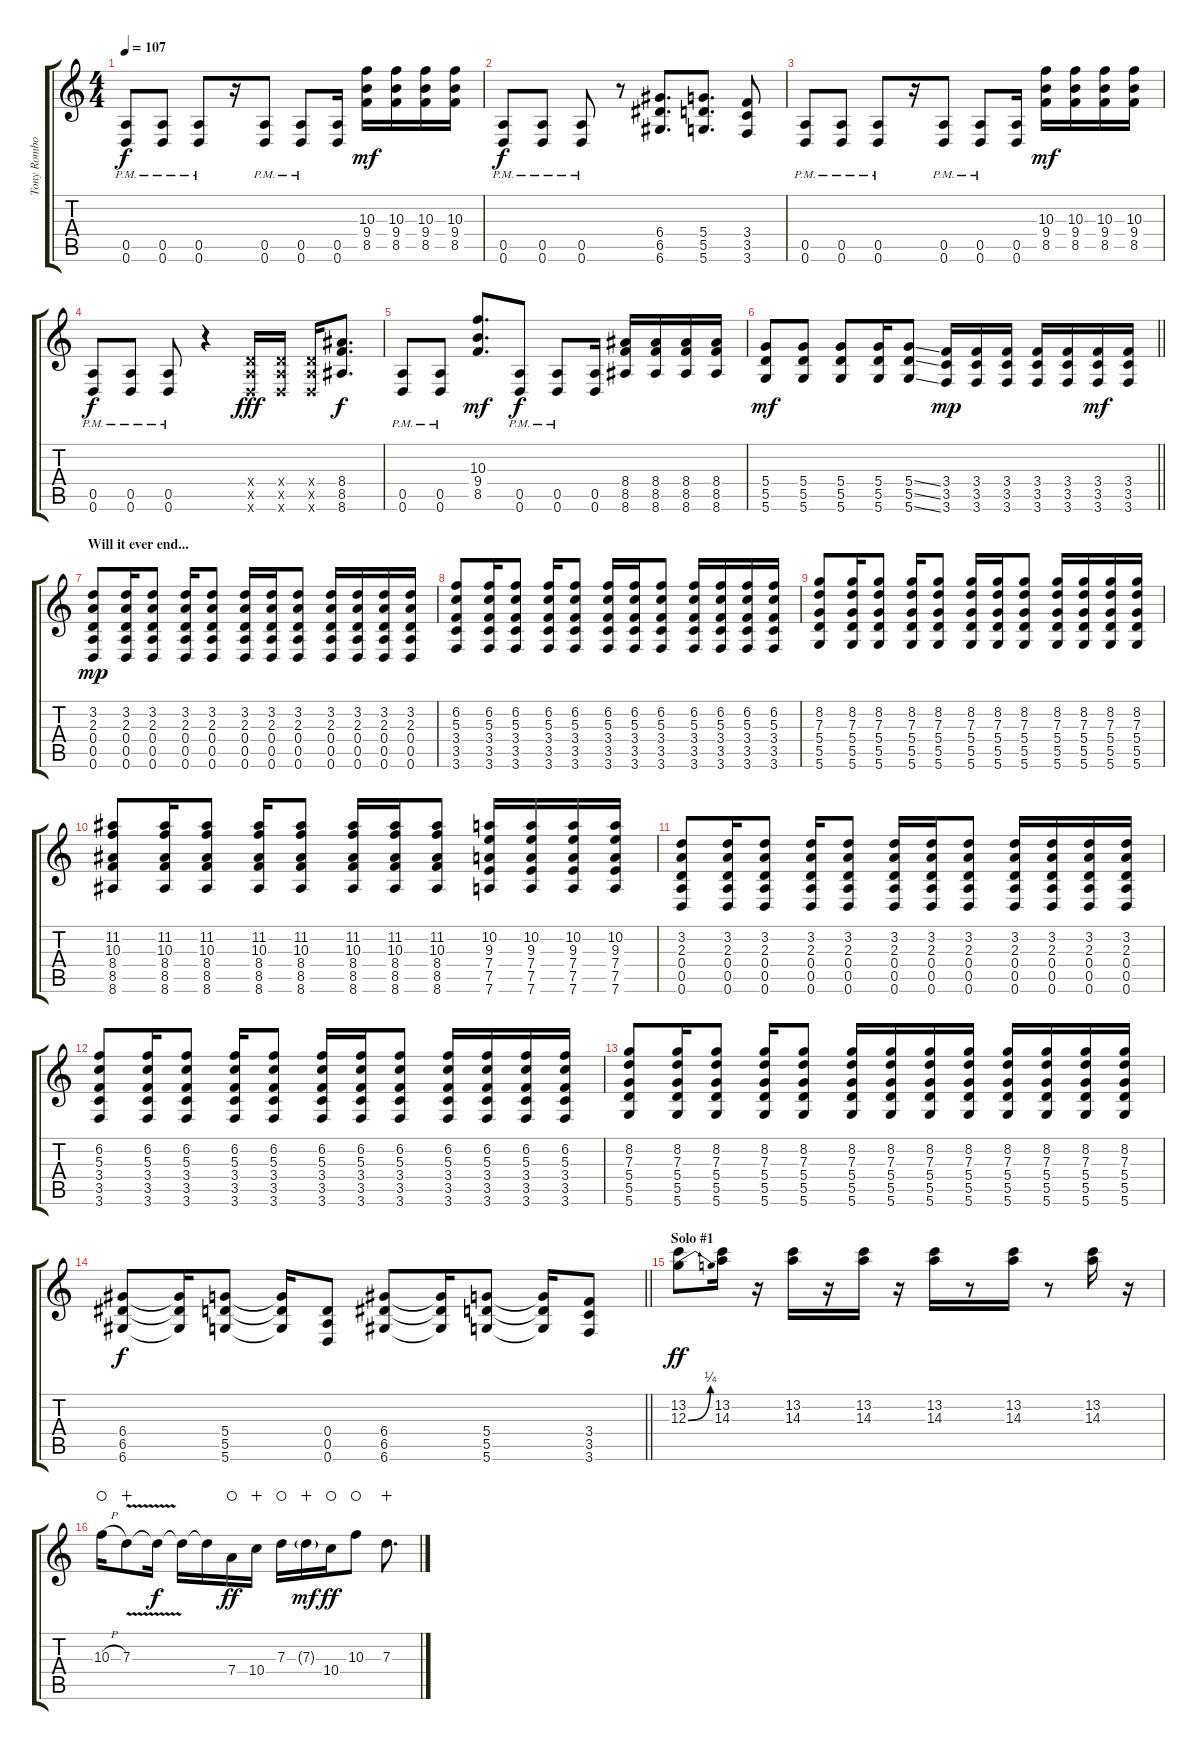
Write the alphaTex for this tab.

\track ("Tony Rombola #1" "Tony Rombo") {instrument distortionguitar}
\staff {score tabs}
\tuning (E4 B3 G3 D3 A2 D2) {hide}
\ts (4 4)
\tempo 107
\clef g2
\ks c
(0.5{pm} 0.6{pm}).8{dy f} (0.5{pm} 0.6{pm}).8 (0.5{pm} 0.6{pm}).8 r.16 (0.5{pm} 0.6{pm}).8 (0.5{pm} 0.6{pm}).8 (0.5 0.6).16 (10.3 9.4 8.5).16{dy mf} (10.3 9.4 8.5).16 (10.3 9.4 8.5).16 (10.3 9.4 8.5).16 |
(0.5{pm} 0.6{pm}).8{dy f} (0.5{pm} 0.6{pm}).8 (0.5{pm} 0.6{pm}).8 r.8 (6.4 6.5 6.6).8{d} (5.4 5.5 5.6).8{d} (3.4 3.5 3.6).8 |
(0.5{pm} 0.6{pm}).8 (0.5{pm} 0.6{pm}).8 (0.5{pm} 0.6{pm}).8 r.16 (0.5{pm} 0.6{pm}).8 (0.5{pm} 0.6{pm}).8 (0.5 0.6).16 (10.3 9.4 8.5).16{dy mf} (10.3 9.4 8.5).16 (10.3 9.4 8.5).16 (10.3 9.4 8.5).16 |
(0.5{pm} 0.6{pm}).8{dy f} (0.5{pm} 0.6{pm}).8 (0.5{pm} 0.6{pm}).8 r.4 (0.4{x} 0.5{x} 0.6{x}).16{dy fff} (0.4{x} 0.5{x} 0.6{x}).16 (0.4{x} 0.5{x} 0.6{x}).16 (8.4 8.5 8.6).8{d dy f} |
(0.5{pm} 0.6{pm}).8 (0.5{pm} 0.6{pm}).8 (10.3 9.4 8.5).8{d dy mf} (0.5{pm} 0.6{pm}).8{dy f} (0.5{pm} 0.6{pm}).8 (0.5 0.6).16 (8.4 8.5 8.6).16 (8.4 8.5 8.6).16 (8.4 8.5 8.6).16 (8.4 8.5 8.6).16 |
\barLineRight lightlight
(5.4 5.5 5.6).8{dy mf} (5.4 5.5 5.6).8 (5.4 5.5 5.6).8 (5.4 5.5 5.6).16 (5.4{ss} 5.5{ss} 5.6{ss}).8 (3.4 3.5 3.6).16{dy mp} (3.4 3.5 3.6).16 (3.4 3.5 3.6).16 (3.4 3.5 3.6).16 (3.4 3.5 3.6).16 (3.4 3.5 3.6).16{dy mf} (3.4 3.5 3.6).16 |
\section ("" "Will it ever end...")
(3.2 2.3 0.4 0.5 0.6).8{dy mp} (3.2 2.3 0.4 0.5 0.6).16 (3.2 2.3 0.4 0.5 0.6).8 (3.2 2.3 0.4 0.5 0.6).16 (3.2 2.3 0.4 0.5 0.6).8 (3.2 2.3 0.4 0.5 0.6).16 (3.2 2.3 0.4 0.5 0.6).16 (3.2 2.3 0.4 0.5 0.6).8 (3.2 2.3 0.4 0.5 0.6).16 (3.2 2.3 0.4 0.5 0.6).16 (3.2 2.3 0.4 0.5 0.6).16 (3.2 2.3 0.4 0.5 0.6).16 |
(6.2 5.3 3.4 3.5 3.6).8 (6.2 5.3 3.4 3.5 3.6).16 (6.2 5.3 3.4 3.5 3.6).8 (6.2 5.3 3.4 3.5 3.6).16 (6.2 5.3 3.4 3.5 3.6).8 (6.2 5.3 3.4 3.5 3.6).16 (6.2 5.3 3.4 3.5 3.6).16 (6.2 5.3 3.4 3.5 3.6).8 (6.2 5.3 3.4 3.5 3.6).16 (6.2 5.3 3.4 3.5 3.6).16 (6.2 5.3 3.4 3.5 3.6).16 (6.2 5.3 3.4 3.5 3.6).16 |
(8.2 7.3 5.4 5.5 5.6).8 (8.2 7.3 5.4 5.5 5.6).16 (8.2 7.3 5.4 5.5 5.6).8 (8.2 7.3 5.4 5.5 5.6).16 (8.2 7.3 5.4 5.5 5.6).8 (8.2 7.3 5.4 5.5 5.6).16 (8.2 7.3 5.4 5.5 5.6).16 (8.2 7.3 5.4 5.5 5.6).8 (8.2 7.3 5.4 5.5 5.6).16 (8.2 7.3 5.4 5.5 5.6).16 (8.2 7.3 5.4 5.5 5.6).16 (8.2 7.3 5.4 5.5 5.6).16 |
(11.2 10.3 8.4 8.5 8.6).8 (11.2 10.3 8.4 8.5 8.6).16 (11.2 10.3 8.4 8.5 8.6).8 (11.2 10.3 8.4 8.5 8.6).16 (11.2 10.3 8.4 8.5 8.6).8 (11.2 10.3 8.4 8.5 8.6).16 (11.2 10.3 8.4 8.5 8.6).16 (11.2 10.3 8.4 8.5 8.6).8 (10.2 9.3 7.4 7.5 7.6).16 (10.2 9.3 7.4 7.5 7.6).16 (10.2 9.3 7.4 7.5 7.6).16 (10.2 9.3 7.4 7.5 7.6).16 |
(3.2 2.3 0.4 0.5 0.6).8 (3.2 2.3 0.4 0.5 0.6).16 (3.2 2.3 0.4 0.5 0.6).8 (3.2 2.3 0.4 0.5 0.6).16 (3.2 2.3 0.4 0.5 0.6).8 (3.2 2.3 0.4 0.5 0.6).16 (3.2 2.3 0.4 0.5 0.6).16 (3.2 2.3 0.4 0.5 0.6).8 (3.2 2.3 0.4 0.5 0.6).16 (3.2 2.3 0.4 0.5 0.6).16 (3.2 2.3 0.4 0.5 0.6).16 (3.2 2.3 0.4 0.5 0.6).16 |
(6.2 5.3 3.4 3.5 3.6).8 (6.2 5.3 3.4 3.5 3.6).16 (6.2 5.3 3.4 3.5 3.6).8 (6.2 5.3 3.4 3.5 3.6).16 (6.2 5.3 3.4 3.5 3.6).8 (6.2 5.3 3.4 3.5 3.6).16 (6.2 5.3 3.4 3.5 3.6).16 (6.2 5.3 3.4 3.5 3.6).8 (6.2 5.3 3.4 3.5 3.6).16 (6.2 5.3 3.4 3.5 3.6).16 (6.2 5.3 3.4 3.5 3.6).16 (6.2 5.3 3.4 3.5 3.6).16 |
(8.2 7.3 5.4 5.5 5.6).8 (8.2 7.3 5.4 5.5 5.6).16 (8.2 7.3 5.4 5.5 5.6).8 (8.2 7.3 5.4 5.5 5.6).16 (8.2 7.3 5.4 5.5 5.6).8 (8.2 7.3 5.4 5.5 5.6).16 (8.2 7.3 5.4 5.5 5.6).16 (8.2 7.3 5.4 5.5 5.6).16 (8.2 7.3 5.4 5.5 5.6).16 (8.2 7.3 5.4 5.5 5.6).16 (8.2 7.3 5.4 5.5 5.6).16 (8.2 7.3 5.4 5.5 5.6).16 (8.2 7.3 5.4 5.5 5.6).16 |
\barLineRight lightlight
(6.4 6.5 6.6).8{dy f} (6.4{t} 6.5{t} 6.6{t}).16 (5.4 5.5 5.6).8 (5.4{t} 5.5{t} 5.6{t}).16 (0.4 0.5 0.6).8 (6.4 6.5 6.6).8 (6.4{t} 6.5{t} 6.6{t}).16 (5.4 5.5 5.6).8 (5.4{t} 5.5{t} 5.6{t}).16 (3.4 3.5 3.6).8 |
\section ("" "Solo #1")
(13.2 12.3{be (bend 0 0 60 1)}).8{dy ff} (13.2 14.3).16 r.16 (13.2 14.3).16 r.16 (13.2 14.3).16 r.16 (13.2 14.3).16 r.8 (13.2 14.3).16 r.8 (13.2 14.3).16 r.16 |
10.3{h}.16{waho} 7.3{v}.8{wahc} 7.3{t}.16{dy f} 7.3{t}.16 7.3{t}.16 7.4.16{dy ff waho} 10.4.16{wahc} 7.3.16{waho} 7.3{g}.16{dy mf wahc} 10.4.16{dy ff waho} 10.3.8{waho} 7.3{ss}.8{d wahc}
